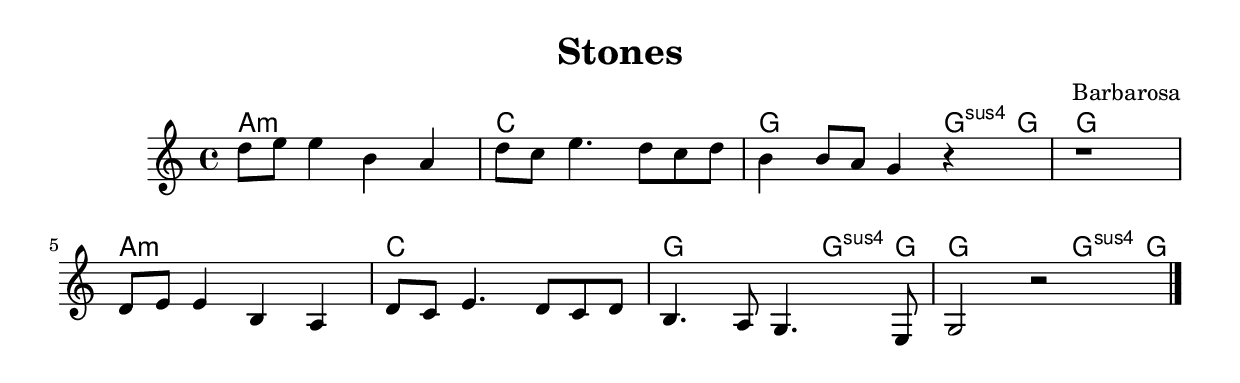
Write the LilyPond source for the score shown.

\header {
  title = "Stones"
  composer = "Barbarosa"
}
chordNames = \chordmode {
  \set chordChanges = ##f % makes chords appear everytime they're notated
  a1:m  c  g2. g8:sus g  g1 
  a1:m  c  g2. g8:sus g  g2. g8:sus g  

}
melody = \relative c'' {
    d8 e e4 b a | d8 c e4. d8 c d | b4 b8 a g4 r4 | r1 | \break
    d8 e e4 b a | d8 c e4. d8 c d | b4. a8 g4. e8 | g2 r2 
    \bar "|."
}
\score {
  <<

   \new ChordNames {
      \chordNames
    }
    \new Voice = "one" {
      \melody
    }
  >>
  \layout {}
  \midi {}
}